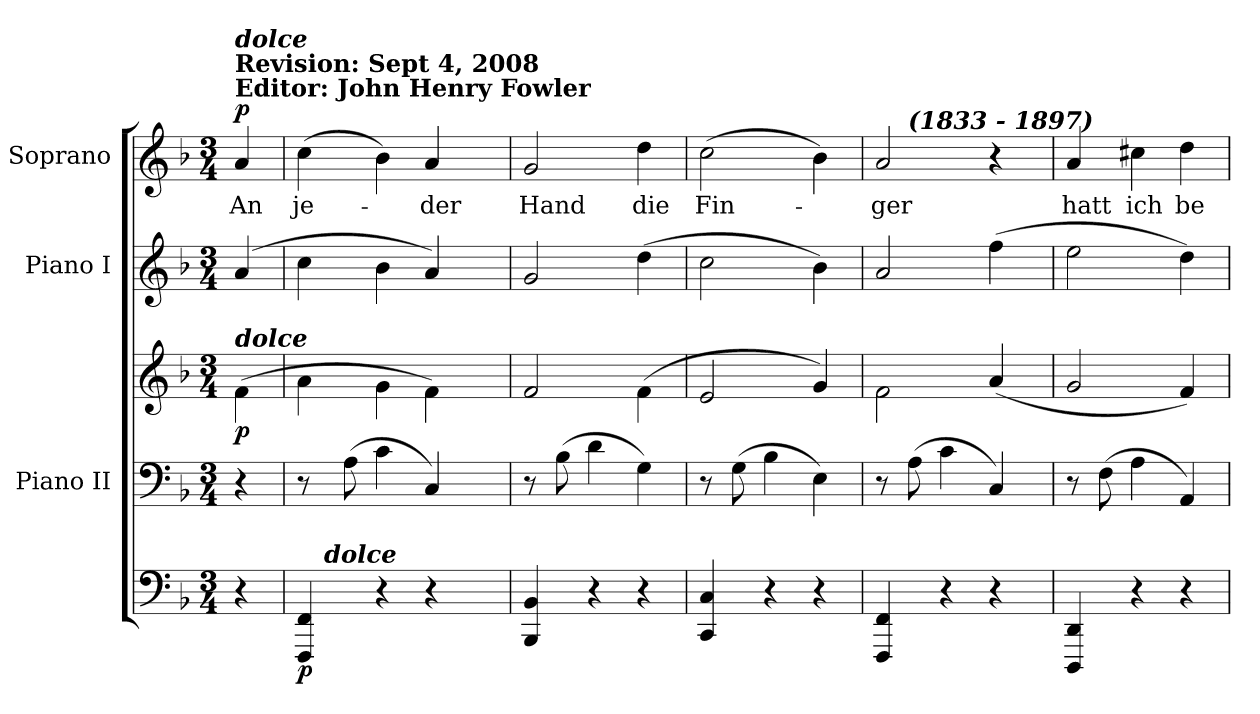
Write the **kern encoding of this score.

**kern	**dynam	**kern	**kern	**dynam	**kern	**kern	**text	**dynam
*part5	*part5	*part4	*part3	*part3	*part2	*part1	*part1	*part1
*staff5	*staff5	*staff4	*staff3	*staff3	*staff2	*staff1	*staff1	*staff1
*	*	*I"Piano II	*	*	*I"Piano I	*I"Soprano	*	*
*	*	*I'II	*	*	*I'I	*I'S.	*	*
!!LO:PB:g=z
*clefF4	*	*clefF4	*clefG2	*	*clefG2	*clefG2	*	*
*k[b-]	*	*k[b-]	*k[b-]	*	*k[b-]	*k[b-]	*	*
*F:	*	*F:	*F:	*	*F:	*F:	*	*
*M3/4	*	*M3/4	*M3/4	*	*M3/4	*M3/4	*	*
*MM180	*	*MM180	*MM180	*	*MM180	*MM180	*	*
=1	=1	=1	=1	=1	=1	=1	=1	=1
!	!	!	!	!	!	!LO:TX:a:B:t=Editor&colon; John Henry Fowler	!	!
!	!	!	!	!	!	!LO:TX:a:B:t=Revision&colon;  Sept 4,  2008	!	!
!	!	!	!	!	!	!LO:TX:a:Bi:t=dolce	!	!
!	!	!	!LO:TX:a:Bi:t=dolce	!	!	!	!	!
!	!	!	!	!	!	!	!LO:LY:b:color=#000000	!
4r	.	4r	(4fi\	p	(4ai/	4ai/	An	p
=2	=2	=2	=2	=2	=2	=2	=2	=2
!	!	!	!	!	!	!	!LO:LY:b:color=#000000	!
*^	*	*	*	*	*	*	*	*
4FFFi/ 4FFi	16ryy	p	8r	4ai\	.	4cci\	(4cci\	je-	.
.	256ryy	.	.	.	.	.	.	.	.
.	1024ryy	.	.	.	.	.	.	.	.
!	!LO:TX:a:Bi:t=dolce	!	!	!	!	!	!	!	!
.	2ryy	.	.	.	.	.	.	.	.
.	.	.	(8Ai\	.	.	.	.	.	.
4r	.	.	4ci\	4gi\	.	4b-i\	4b-i\)	.	.
!	!	!	!	!	!	!	!	!LO:LY:b:color=#000000	!
4r	.	.	4Ci/)	4fi\)	.	4ai/)	4ai/	-der	.
.	8ryy	.	.	.	.	.	.	.	.
.	32ryy	.	.	.	.	.	.	.	.
.	64ryy	.	.	.	.	.	.	.	.
.	128ryy	.	.	.	.	.	.	.	.
.	512.ryy	.	.	.	.	.	.	.	.
*v	*v	*	*	*	*	*	*	*	*
=3	=3	=3	=3	=3	=3	=3	=3	=3
*^	*	*	*	*	*	*	*	*
!	!	!	!	!	!	!	!	!LO:LY:b:color=#000000	!
*v	*v	*	*	*	*	*	*	*	*
4BBB-i/ 4BB-i	.	8r	2fi/	.	2gi/	2gi/	Hand	.
.	.	(8B-i\	.	.	.	.	.	.
4r	.	4di\	.	.	.	.	.	.
!	!	!	!	!	!	!	!LO:LY:b:color=#000000	!
4r	.	4Gi\)	(4fi\	.	(4ddi\	4ddi\	die	.
=4	=4	=4	=4	=4	=4	=4	=4	=4
!	!	!	!	!	!	!	!LO:LY:b:color=#000000	!
4CCi/ 4Ci	.	8r	2ei/	.	2cci\	(2cci\	Fin-	.
.	.	(8Gi\	.	.	.	.	.	.
4r	.	4B-i\	.	.	.	.	.	.
4r	.	4Ei\)	4gi/)	.	4b-i\)	4b-i\)	.	.
=5	=5	=5	=5	=5	=5	=5	=5	=5
!	!	!	!	!	!	!LO:TX:a:B:t=Johannes Brahms	!	!
!	!	!	!	!	!	!	!LO:LY:b:color=#000000	!
*	*	*	*	*	*	*^	*	*
4FFFi/ 4FFi	.	8r	2fi\	.	2ai/	2ai/	8ryy	-ger	.
!	!	!	!	!	!	!	!LO:TX:a:Bi:t=(1833 - 1897)	!	!
.	.	(8Ai\	.	.	.	.	2ryy	.	.
4r	.	4ci\	.	.	.	.	.	.	.
4r	.	4Ci/)	(4ai/	.	(4ffi\	4r	.	.	.
.	.	.	.	.	.	.	8ryy	.	.
*	*	*	*	*	*	*v	*v	*	*
!!LO:LB:g=z
=6	=6	=6	=6	=6	=6	=6	=6	=6
*	*	*	*	*	*	*^	*	*
!	!	!	!	!	!	!	!	!LO:LY:b:color=#000000	!
*	*	*	*	*	*	*v	*v	*	*
4DDDi/ 4DDi	.	8r	2gi/	.	2eei\	4ai/	hatt	.
.	.	(8Fi\	.	.	.	.	.	.
!	!	!	!	!	!	!	!LO:LY:b:color=#000000	!
4r	.	4Ai\	.	.	.	4cc#Xi\	ich	.
!	!	!	!	!	!	!	!LO:LY:b:color=#000000	!
4r	.	4AAi/)	4fi/)	.	4ddi\)	4ddi\	be-	.
=	=	=	=	=	=	=	=	=
*-	*-	*-	*-	*-	*-	*-	*-	*-
